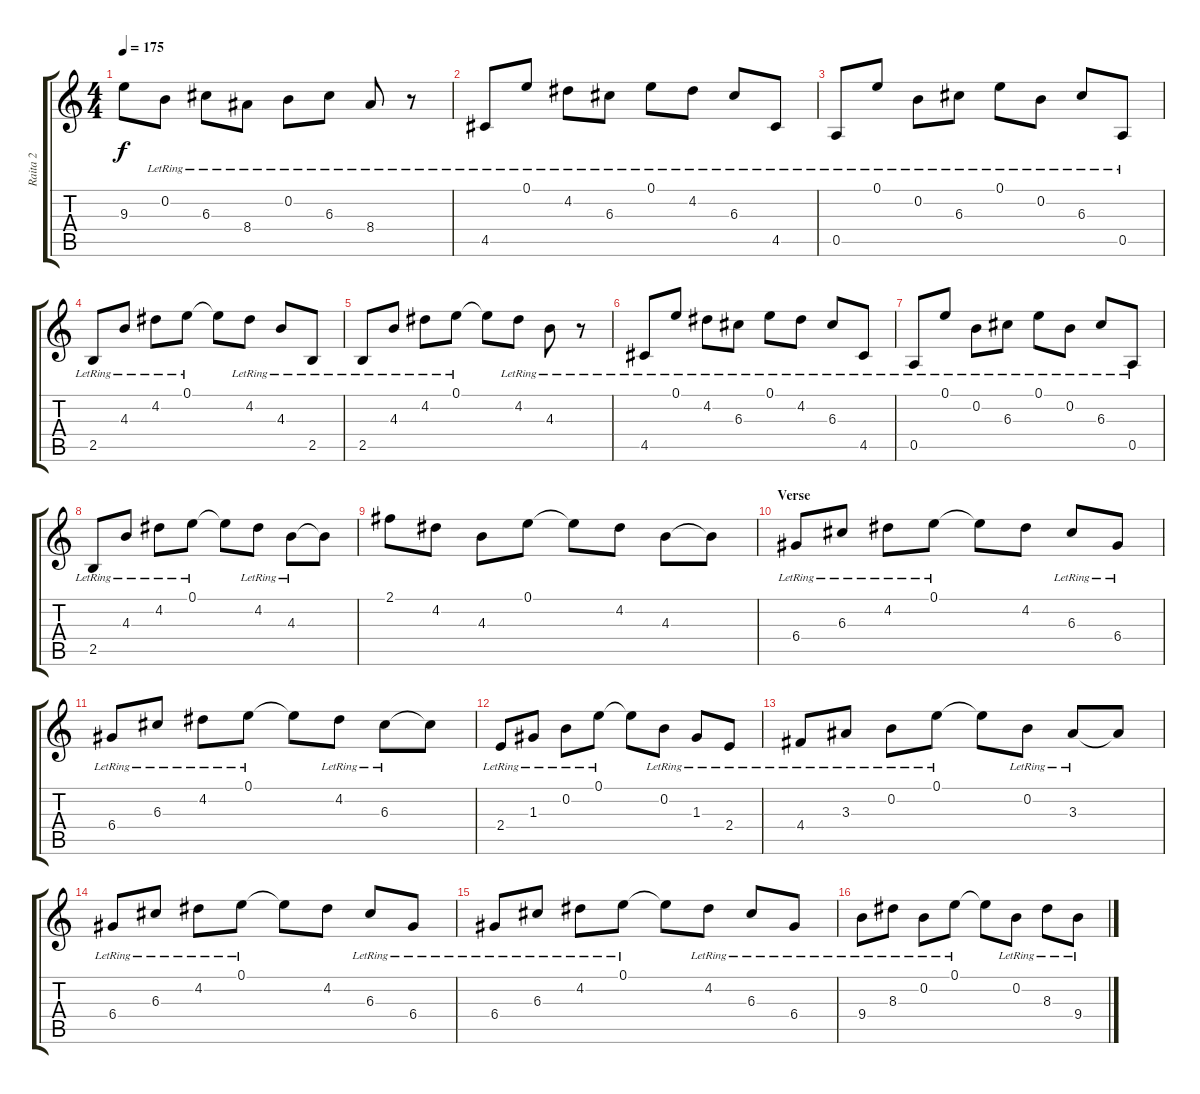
\track ("Raita 2" "Raita 2") {instrument acousticguitarnylon}
\staff {score tabs}
\tuning (E4 B3 G3 D3 A2 E2) {hide}
\ts (4 4)
\tempo 175
\clef g2
\ks c
9.3{t}.8{dy f} 0.2{lr}.8 6.3{lr}.8 8.4{lr}.8 0.2{lr}.8 6.3{lr}.8 8.4{lr}.8 r.8 |
4.5{lr}.8 0.1{lr}.8 4.2{lr}.8 6.3{lr}.8 0.1{lr}.8 4.2{lr}.8 6.3{lr}.8 4.5{lr}.8 |
0.5{lr}.8 0.1{lr}.8 0.2{lr}.8 6.3{lr}.8 0.1{lr}.8 0.2{lr}.8 6.3{lr}.8 0.5{lr}.8 |
2.5{lr}.8 4.3{lr}.8 4.2{lr}.8 0.1{lr}.8 0.1{t}.8 4.2{lr}.8 4.3{lr}.8 2.5{lr}.8 |
2.5{lr}.8 4.3{lr}.8 4.2{lr}.8 0.1{lr}.8 0.1{t}.8 4.2{lr}.8 4.3{lr}.8 r.8 |
4.5{lr}.8 0.1{lr}.8 4.2{lr}.8 6.3{lr}.8 0.1{lr}.8 4.2{lr}.8 6.3{lr}.8 4.5{lr}.8 |
0.5{lr}.8 0.1{lr}.8 0.2{lr}.8 6.3{lr}.8 0.1{lr}.8 0.2{lr}.8 6.3{lr}.8 0.5{lr}.8 |
2.5{lr}.8 4.3{lr}.8 4.2{lr}.8 0.1{lr}.8 0.1{t}.8 4.2{lr}.8 4.3{lr}.8 4.3{t}.8 |
2.1.8 4.2.8 4.3.8 0.1.8 0.1{t}.8 4.2.8 4.3.8 4.3{t}.8 |
\section ("" "Verse")
6.4{lr}.8 6.3{lr}.8 4.2{lr}.8 0.1{lr}.8 0.1{t}.8 4.2.8 6.3{lr}.8 6.4{lr}.8 |
6.4{lr}.8 6.3{lr}.8 4.2{lr}.8 0.1{lr}.8 0.1{t}.8 4.2{lr}.8 6.3{lr}.8 6.3{t}.8 |
2.4{lr}.8 1.3{lr}.8 0.2{lr}.8 0.1{lr}.8 0.1{t}.8 0.2{lr}.8 1.3{lr}.8 2.4{lr}.8 |
4.4{lr}.8 3.3{lr}.8 0.2{lr}.8 0.1{lr}.8 0.1{t}.8 0.2{lr}.8 3.3{lr}.8 3.3{t}.8 |
6.4{lr}.8 6.3{lr}.8 4.2{lr}.8 0.1{lr}.8 0.1{t}.8 4.2.8 6.3{lr}.8 6.4{lr}.8 |
6.4{lr}.8 6.3{lr}.8 4.2{lr}.8 0.1{lr}.8 0.1{t}.8 4.2{lr}.8 6.3{lr}.8 6.4{lr}.8 |
9.4{lr}.8 8.3{lr}.8 0.2{lr}.8 0.1{lr}.8 0.1{t}.8 0.2{lr}.8 8.3{lr}.8 9.4{lr}.8
